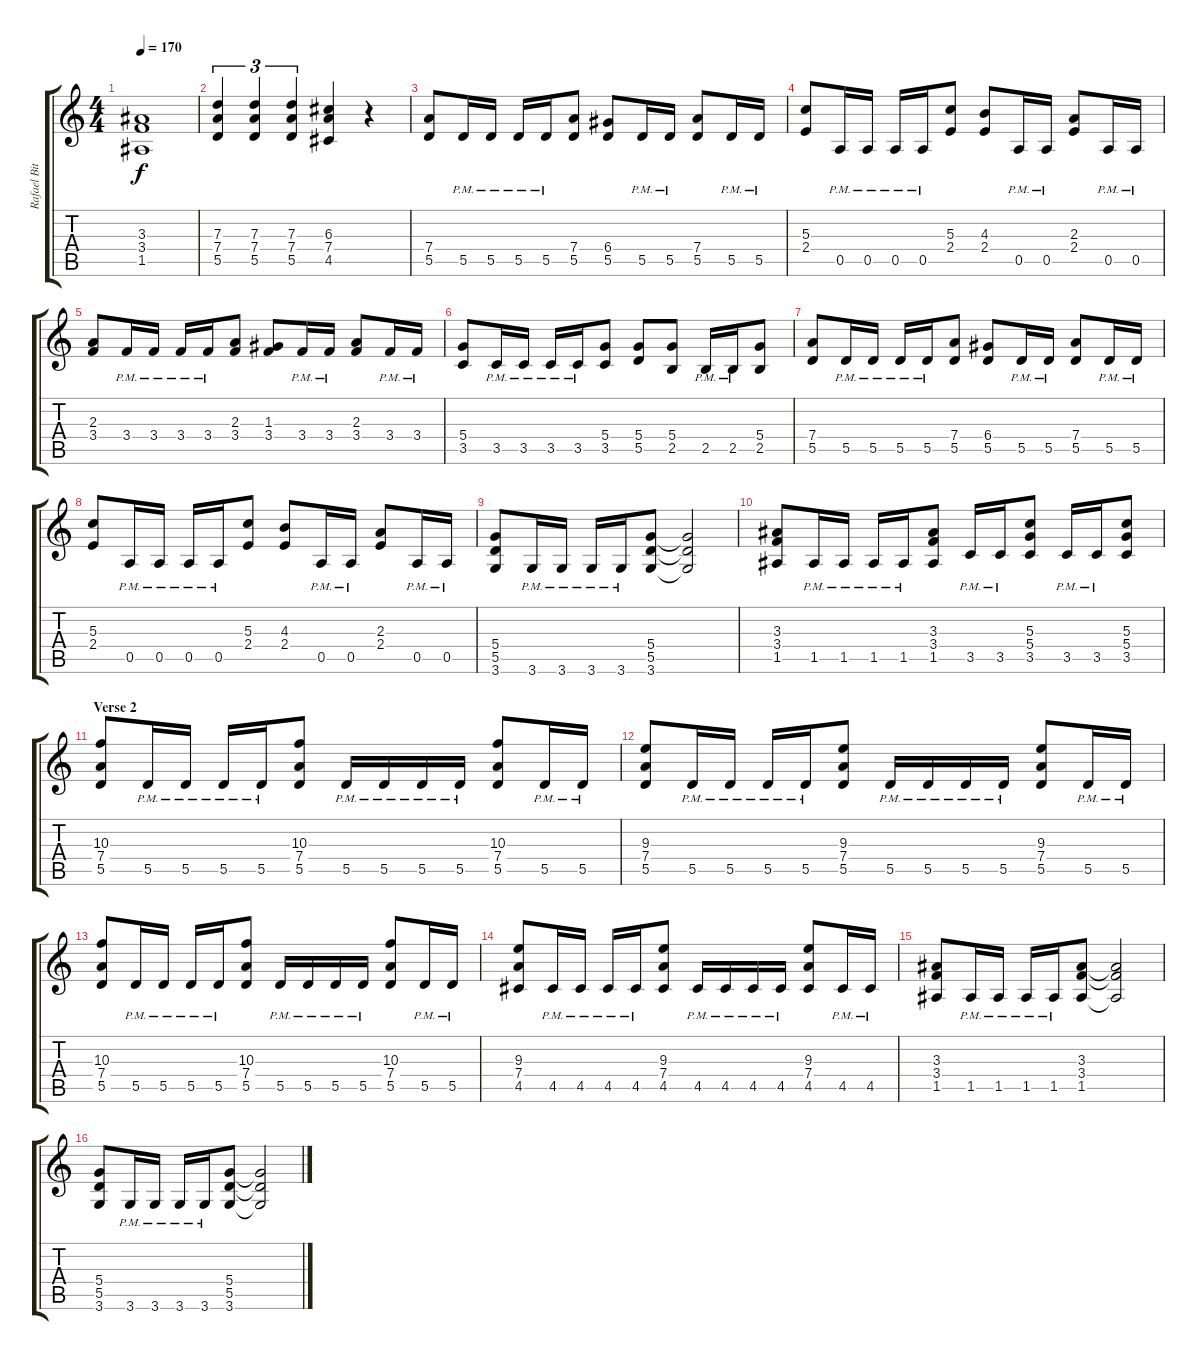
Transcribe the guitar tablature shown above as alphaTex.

\track ("Rafael Bittencourt" "Rafael Bit") {instrument distortionguitar}
\staff {score tabs}
\tuning (E4 B3 G3 D3 A2 E2) {hide}
\ts (4 4)
\tempo 170
\clef g2
\ks c
(3.3 3.4 1.5).1{dy f} |
(7.3 7.4 5.5).4{tu (3 2)} (7.3 7.4 5.5).4{tu (3 2)} (7.3 7.4 5.5).4{tu (3 2)} (6.3 7.4 4.5).4 r.4 |
(7.4 5.5).8 5.5{pm}.16 5.5{pm}.16 5.5{pm}.16 5.5{pm}.16 (7.4 5.5).8 (6.4 5.5).8 5.5{pm}.16 5.5{pm}.16 (7.4 5.5).8 5.5{pm}.16 5.5{pm}.16 |
(5.3 2.4).8 0.5{pm}.16 0.5{pm}.16 0.5{pm}.16 0.5{pm}.16 (5.3 2.4).8 (4.3 2.4).8 0.5{pm}.16 0.5{pm}.16 (2.3 2.4).8 0.5{pm}.16 0.5{pm}.16 |
(2.3 3.4).8 3.4{pm}.16 3.4{pm}.16 3.4{pm}.16 3.4{pm}.16 (2.3 3.4).8 (1.3 3.4).8 3.4{pm}.16 3.4{pm}.16 (2.3 3.4).8 3.4{pm}.16 3.4{pm}.16 |
(5.4 3.5).8 3.5{pm}.16 3.5{pm}.16 3.5{pm}.16 3.5{pm}.16 (5.4 3.5).8 (5.4 5.5).8 (5.4 2.5).8 2.5{pm}.16 2.5{pm}.16 (5.4 2.5).8 |
(7.4 5.5).8 5.5{pm}.16 5.5{pm}.16 5.5{pm}.16 5.5{pm}.16 (7.4 5.5).8 (6.4 5.5).8 5.5{pm}.16 5.5{pm}.16 (7.4 5.5).8 5.5{pm}.16 5.5{pm}.16 |
(5.3 2.4).8 0.5{pm}.16 0.5{pm}.16 0.5{pm}.16 0.5{pm}.16 (5.3 2.4).8 (4.3 2.4).8 0.5{pm}.16 0.5{pm}.16 (2.3 2.4).8 0.5{pm}.16 0.5{pm}.16 |
(5.4 5.5 3.6).8 3.6{pm}.16 3.6{pm}.16 3.6{pm}.16 3.6{pm}.16 (5.4 5.5 3.6).8 (5.4{t} 5.5{t} 3.6{t}).2 |
(3.3 3.4 1.5).8 1.5{pm}.16 1.5{pm}.16 1.5{pm}.16 1.5{pm}.16 (3.3 3.4 1.5).8 3.5{pm}.16 3.5{pm}.16 (5.3 5.4 3.5).8 3.5{pm}.16 3.5{pm}.16 (5.3 5.4 3.5).8 |
\section ("" "Verse 2")
(10.3 7.4 5.5).8 5.5{pm}.16 5.5{pm}.16 5.5{pm}.16 5.5{pm}.16 (10.3 7.4 5.5).8 5.5{pm}.16 5.5{pm}.16 5.5{pm}.16 5.5{pm}.16 (10.3 7.4 5.5).8 5.5{pm}.16 5.5{pm}.16 |
(9.3 7.4 5.5).8 5.5{pm}.16 5.5{pm}.16 5.5{pm}.16 5.5{pm}.16 (9.3 7.4 5.5).8 5.5{pm}.16 5.5{pm}.16 5.5{pm}.16 5.5{pm}.16 (9.3 7.4 5.5).8 5.5{pm}.16 5.5{pm}.16 |
(10.3 7.4 5.5).8 5.5{pm}.16 5.5{pm}.16 5.5{pm}.16 5.5{pm}.16 (10.3 7.4 5.5).8 5.5{pm}.16 5.5{pm}.16 5.5{pm}.16 5.5{pm}.16 (10.3 7.4 5.5).8 5.5{pm}.16 5.5{pm}.16 |
(9.3 7.4 4.5).8 4.5{pm}.16 4.5{pm}.16 4.5{pm}.16 4.5{pm}.16 (9.3 7.4 4.5).8 4.5{pm}.16 4.5{pm}.16 4.5{pm}.16 4.5{pm}.16 (9.3 7.4 4.5).8 4.5{pm}.16 4.5{pm}.16 |
(3.3 3.4 1.5).8 1.5{pm}.16 1.5{pm}.16 1.5{pm}.16 1.5{pm}.16 (3.3 3.4 1.5).8 (3.3{t} 3.4{t} 1.5{t}).2 |
(5.4 5.5 3.6).8 3.6{pm}.16 3.6{pm}.16 3.6{pm}.16 3.6{pm}.16 (5.4 5.5 3.6).8 (5.4{t} 5.5{t} 3.6{t}).2
